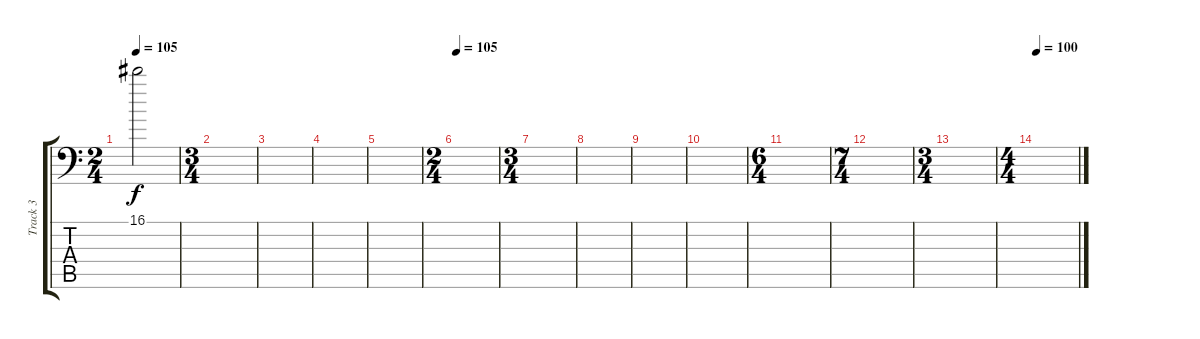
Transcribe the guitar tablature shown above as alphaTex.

\track ("Track 3" "Track 3") {instrument distortionguitar}
\staff {score tabs}
\tuning (B3 Gb3 D3 A2 E2 A1) {hide}
\ts (2 4)
\tempo 105
\clef f4
\ks c
16.1.2{dy f} |
\ts (3 4)
|
|
|
|
\ts (2 4)
\tempo 110
\tempo 105
|
\ts (3 4)
|
|
|
|
\ts (6 4)
|
\ts (7 4)
|
\ts (3 4)
|
\ts (4 4)
\tempo 100
